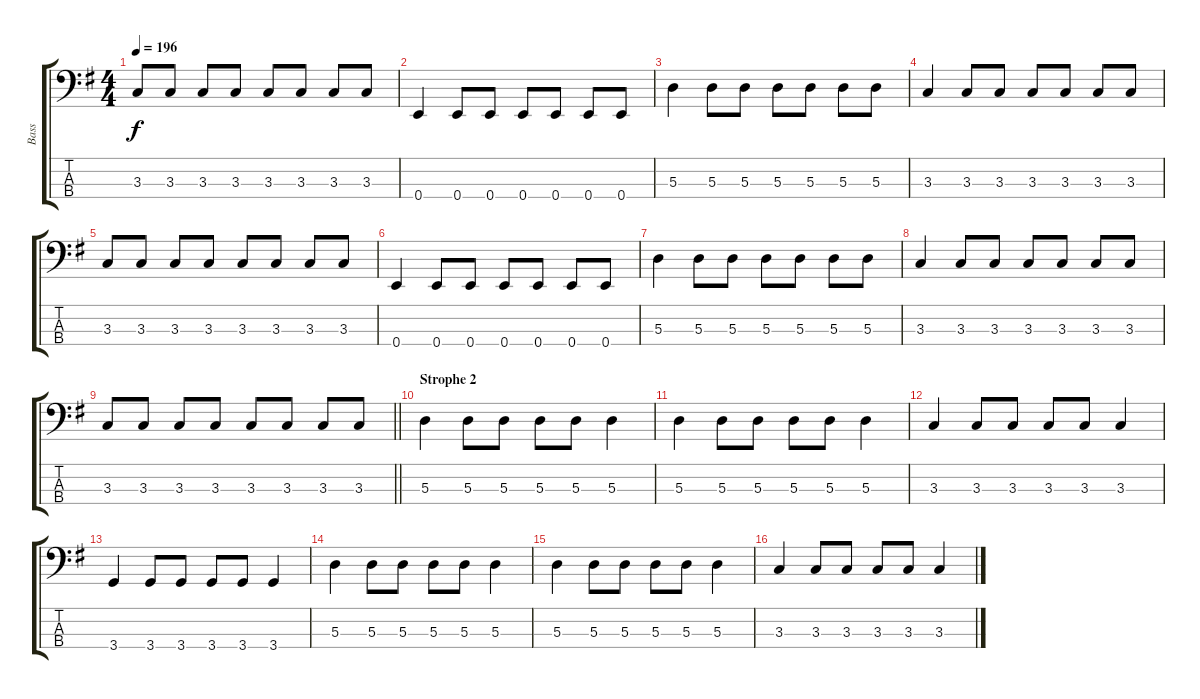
\track ("Bass" "Bass") {instrument electricbasspick}
\staff {score tabs}
\tuning (G2 D2 A1 E1) {hide}
\ts (4 4)
\tempo 196
\clef f4
\ks g
3.3.8{dy f} 3.3.8 3.3.8 3.3.8 3.3.8 3.3.8 3.3.8 3.3.8 |
0.4.4 0.4.8 0.4.8 0.4.8 0.4.8 0.4.8 0.4.8 |
5.3.4 5.3.8 5.3.8 5.3.8 5.3.8 5.3.8 5.3.8 |
3.3.4 3.3.8 3.3.8 3.3.8 3.3.8 3.3.8 3.3.8 |
3.3.8 3.3.8 3.3.8 3.3.8 3.3.8 3.3.8 3.3.8 3.3.8 |
0.4.4 0.4.8 0.4.8 0.4.8 0.4.8 0.4.8 0.4.8 |
5.3.4 5.3.8 5.3.8 5.3.8 5.3.8 5.3.8 5.3.8 |
3.3.4 3.3.8 3.3.8 3.3.8 3.3.8 3.3.8 3.3.8 |
\barLineRight lightlight
3.3.8 3.3.8 3.3.8 3.3.8 3.3.8 3.3.8 3.3.8 3.3.8 |
\section ("" "Strophe 2")
5.3.4 5.3.8 5.3.8 5.3.8 5.3.8 5.3.4 |
5.3.4 5.3.8 5.3.8 5.3.8 5.3.8 5.3.4 |
3.3.4 3.3.8 3.3.8 3.3.8 3.3.8 3.3.4 |
3.4.4 3.4.8 3.4.8 3.4.8 3.4.8 3.4.4 |
5.3.4 5.3.8 5.3.8 5.3.8 5.3.8 5.3.4 |
5.3.4 5.3.8 5.3.8 5.3.8 5.3.8 5.3.4 |
3.3.4 3.3.8 3.3.8 3.3.8 3.3.8 3.3.4
